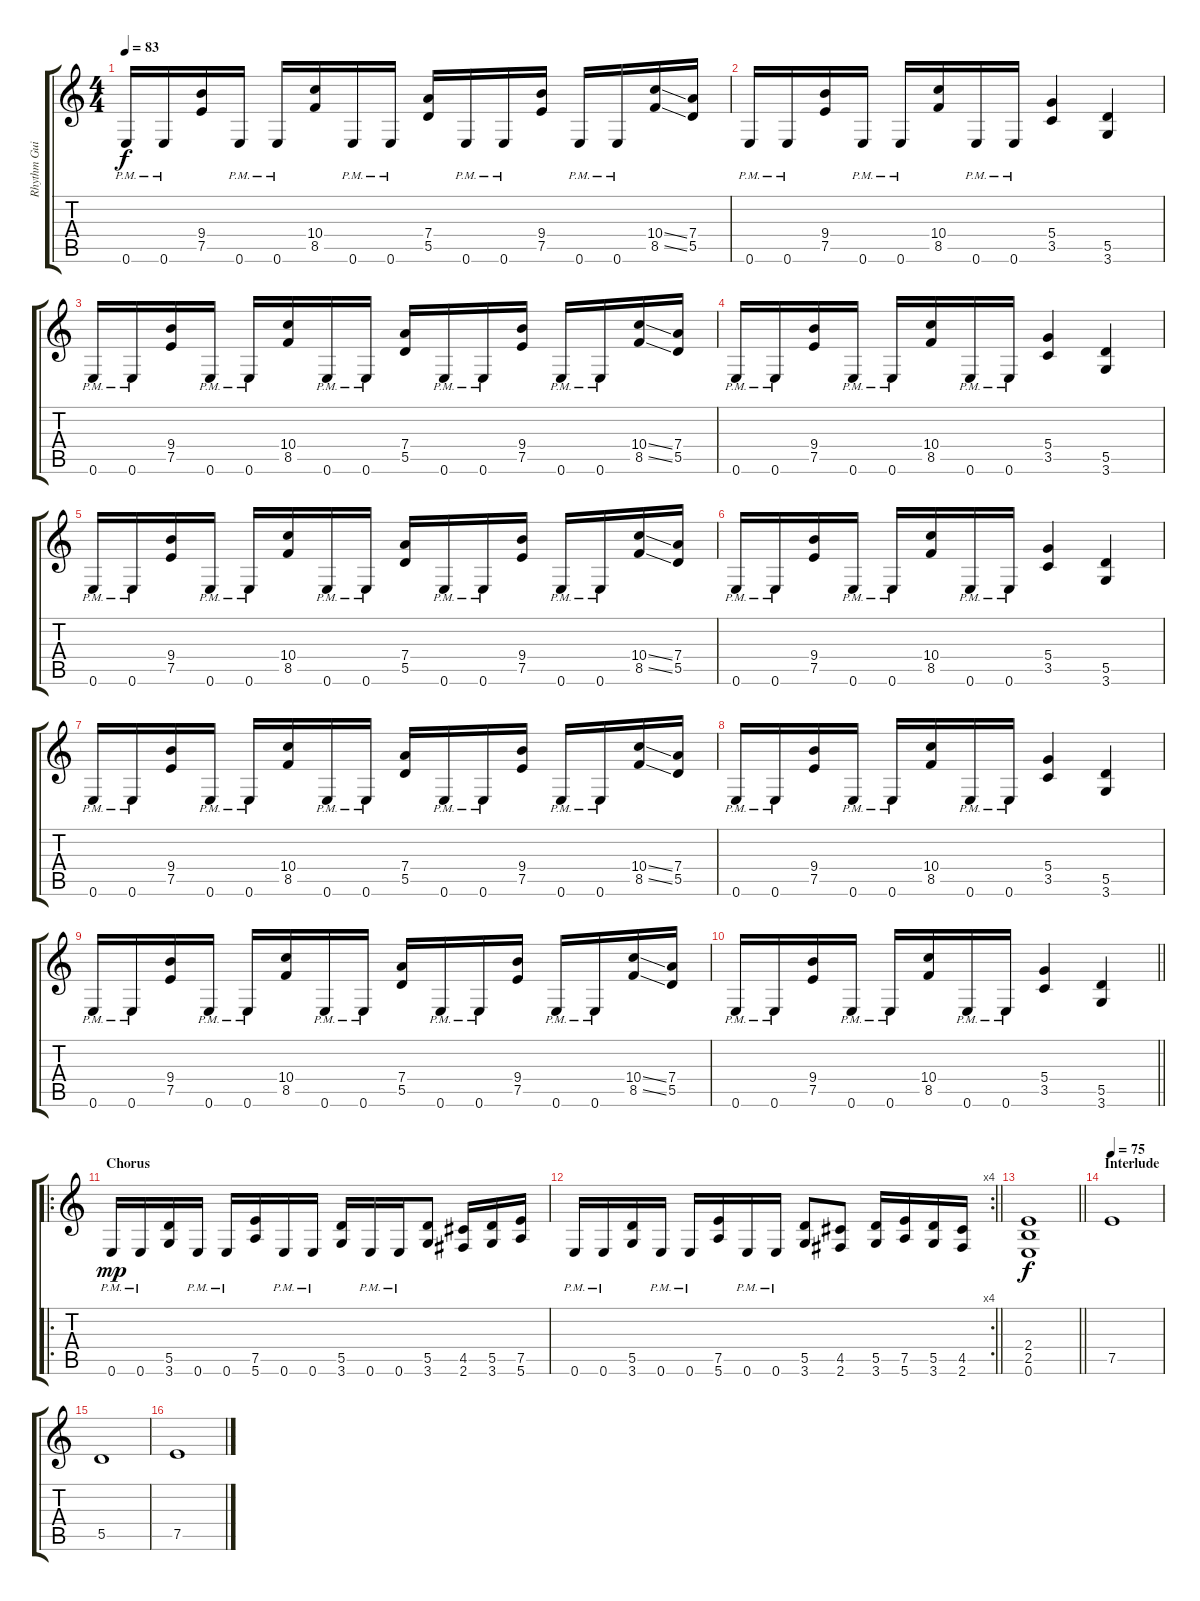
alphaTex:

\track ("Rhythm Guitar" "Rhythm Gui") {instrument overdrivenguitar}
\staff {score tabs}
\tuning (E4 B3 G3 D3 A2 E2) {hide}
\ts (4 4)
\tempo 83
\clef g2
\ks aminor
0.6{pm}.16{dy f} 0.6{pm}.16 (9.4 7.5).16 0.6{pm}.16 0.6{pm}.16 (10.4 8.5).16 0.6{pm}.16 0.6{pm}.16 (7.4 5.5).16 0.6{pm}.16 0.6{pm}.16 (9.4 7.5).16 0.6{pm}.16 0.6{pm}.16 (10.4{ss} 8.5{ss}).16 (7.4 5.5).16 |
0.6{pm}.16 0.6{pm}.16 (9.4 7.5).16 0.6{pm}.16 0.6{pm}.16 (10.4 8.5).16 0.6{pm}.16 0.6{pm}.16 (5.4 3.5).4 (5.5 3.6).4 |
0.6{pm}.16 0.6{pm}.16 (9.4 7.5).16 0.6{pm}.16 0.6{pm}.16 (10.4 8.5).16 0.6{pm}.16 0.6{pm}.16 (7.4 5.5).16 0.6{pm}.16 0.6{pm}.16 (9.4 7.5).16 0.6{pm}.16 0.6{pm}.16 (10.4{ss} 8.5{ss}).16 (7.4 5.5).16 |
0.6{pm}.16 0.6{pm}.16 (9.4 7.5).16 0.6{pm}.16 0.6{pm}.16 (10.4 8.5).16 0.6{pm}.16 0.6{pm}.16 (5.4 3.5).4 (5.5 3.6).4 |
0.6{pm}.16 0.6{pm}.16 (9.4 7.5).16 0.6{pm}.16 0.6{pm}.16 (10.4 8.5).16 0.6{pm}.16 0.6{pm}.16 (7.4 5.5).16 0.6{pm}.16 0.6{pm}.16 (9.4 7.5).16 0.6{pm}.16 0.6{pm}.16 (10.4{ss} 8.5{ss}).16 (7.4 5.5).16 |
0.6{pm}.16 0.6{pm}.16 (9.4 7.5).16 0.6{pm}.16 0.6{pm}.16 (10.4 8.5).16 0.6{pm}.16 0.6{pm}.16 (5.4 3.5).4 (5.5 3.6).4 |
0.6{pm}.16 0.6{pm}.16 (9.4 7.5).16 0.6{pm}.16 0.6{pm}.16 (10.4 8.5).16 0.6{pm}.16 0.6{pm}.16 (7.4 5.5).16 0.6{pm}.16 0.6{pm}.16 (9.4 7.5).16 0.6{pm}.16 0.6{pm}.16 (10.4{ss} 8.5{ss}).16 (7.4 5.5).16 |
0.6{pm}.16 0.6{pm}.16 (9.4 7.5).16 0.6{pm}.16 0.6{pm}.16 (10.4 8.5).16 0.6{pm}.16 0.6{pm}.16 (5.4 3.5).4 (5.5 3.6).4 |
0.6{pm}.16 0.6{pm}.16 (9.4 7.5).16 0.6{pm}.16 0.6{pm}.16 (10.4 8.5).16 0.6{pm}.16 0.6{pm}.16 (7.4 5.5).16 0.6{pm}.16 0.6{pm}.16 (9.4 7.5).16 0.6{pm}.16 0.6{pm}.16 (10.4{ss} 8.5{ss}).16 (7.4 5.5).16 |
\barLineRight lightlight
0.6{pm}.16 0.6{pm}.16 (9.4 7.5).16 0.6{pm}.16 0.6{pm}.16 (10.4 8.5).16 0.6{pm}.16 0.6{pm}.16 (5.4 3.5).4 (5.5 3.6).4 |
\ro
\section ("" "Chorus")
0.6{pm}.16{dy mp volume 12} 0.6{pm}.16 (5.5 3.6).16 0.6{pm}.16 0.6{pm}.16 (7.5 5.6).16 0.6{pm}.16 0.6{pm}.16 (5.5 3.6).16 0.6{pm}.16 0.6{pm}.16 (5.5 3.6).8 (4.5 2.6).16 (5.5 3.6).16 (7.5 5.6).16 |
\rc 4
\barLineRight lightlight
0.6{pm}.16 0.6{pm}.16 (5.5 3.6).16 0.6{pm}.16 0.6{pm}.16 (7.5 5.6).16 0.6{pm}.16 0.6{pm}.16 (5.5 3.6).8 (4.5 2.6).8 (5.5 3.6).16 (7.5 5.6).16 (5.5 3.6).16 (4.5 2.6).16 |
\barLineRight lightlight
(2.4 2.5 0.6).1{dy f volume 10} |
\section ("" "Interlude")
\tempo 75
7.5.1 |
5.5.1 |
7.5.1
